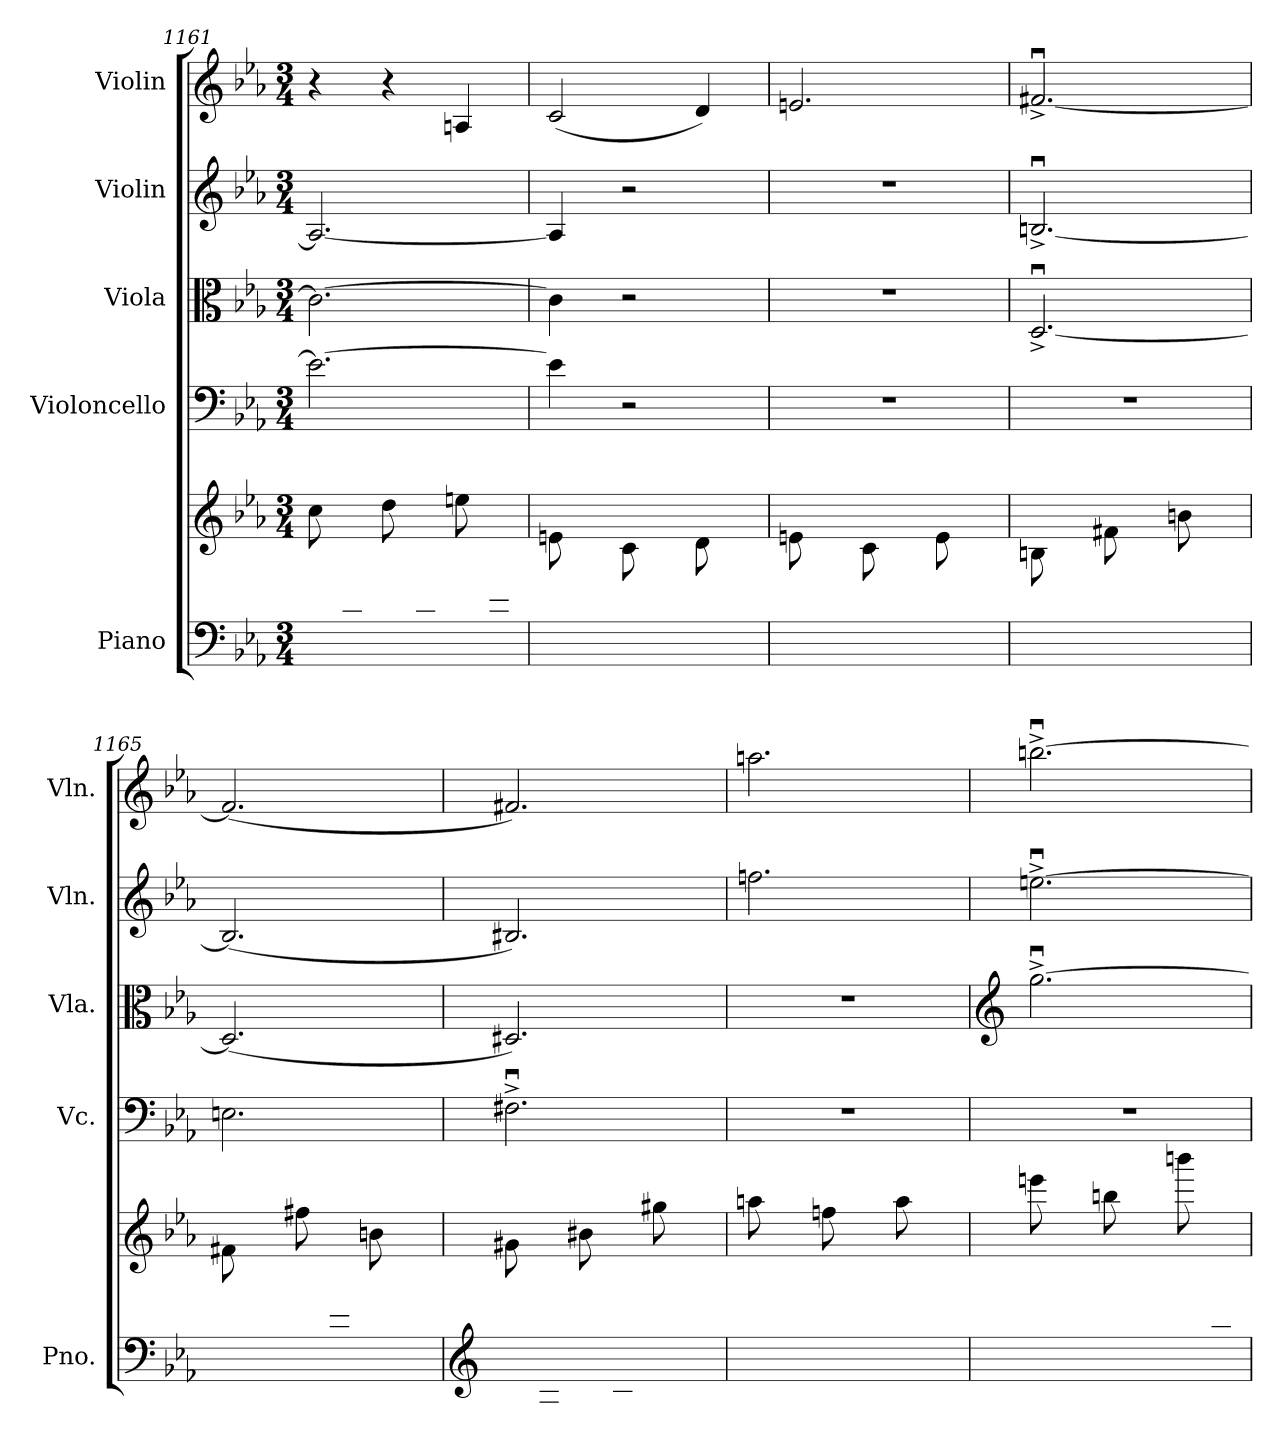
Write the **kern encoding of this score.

**kern	**kern	**kern	**kern	**kern	**kern
*part5	*part5	*part4	*part3	*part2	*part1
*staff6	*staff5	*staff4	*staff3	*staff2	*staff1
*I"Piano	*	*I"Violoncello	*I"Viola	*I"Violin	*I"Violin
*I'Pno.	*	*I'Vc.	*I'Vla.	*I'Vln.	*I'Vln.
!!LO:PB:g=z
*clefF4	*clefG2	*clefF4	*clefC3	*clefG2	*clefG2
*k[b-e-a-]	*k[b-e-a-]	*k[b-e-a-]	*k[b-e-a-]	*k[b-e-a-]	*k[b-e-a-]
*M3/4	*M3/4	*M3/4	*M3/4	*M3/4	*M3/4
=1161	=1161	=1161	=1161	=1161	=1161
*^	*	*	*	*	*
8ryy	2ryy	8cc\L	2.e\_	2.c\_	2.A/_	4r
8c/	.	8ryy	.	.	.	.
8ryy	.	8dd\	.	.	.	4r
8d/	.	8ryy	.	.	.	.
8ryy	4ryy	8een\	.	.	.	4An/
8en/J	.	8ryy	.	.	.	.
=1162	=1162	=1162	=1162	=1162	=1162	=1162
8ryy	2ryy	8en\L	4e\]	4c\]	4A/]	(2c/
8En/	.	8ryy	.	.	.	.
8ryy	.	8c\	2r	2r	2r	.
8C/	.	8ryy	.	.	.	.
8ryy	4ryy	8d\	.	.	.	4d/)
8D/J	.	8ryy	.	.	.	.
=1163	=1163	=1163	=1163	=1163	=1163	=1163
8ryy	2ryy	8en\L	2.r	2.r	2.r	2.en/
8En/	.	8ryy	.	.	.	.
8ryy	.	8c\	.	.	.	.
8C/	.	8ryy	.	.	.	.
8ryy	4ryy	8e\	.	.	.	.
8E/J	.	8ryy	.	.	.	.
=1164	=1164	=1164	=1164	=1164	=1164	=1164
8ryy	2ryy	8Bn\L	2.r	[2.Du^/	[2.Bnu^/	[2.f#Xu^/
8BBn/	.	8ryy	.	.	.	.
8ryy	.	8f#X\	.	.	.	.
8F#X/	.	8ryy	.	.	.	.
8ryy	4ryy	8bn\	.	.	.	.
8B/J	.	8ryy	.	.	.	.
!!LO:LB:g=z
=1165	=1165	=1165	=1165	=1165	=1165	=1165
8ryy	2ryy	8f#X\L	2.En\	(2.D/]	(2.B/]	(2.f#/]
8F#X/	.	8ryy	.	.	.	.
8ryy	.	8ff#X\	.	.	.	.
8f#/	.	8ryy	.	.	.	.
8ryy	4ryy	8bn\	.	.	.	.
8Bn/J	.	8ryy	.	.	.	.
=1166	=1166	=1166	=1166	=1166	=1166	=1166
*clefG2	*	*	*	*	*	*
8ryy	2ryy	8g#X\L	2.F#Xu^\	2.D#X/)	2.B#X/)	2.f#X/)
8G#X/	.	8ryy	.	.	.	.
8ryy	.	8b#X\	.	.	.	.
8B#X/	.	8ryy	.	.	.	.
8ryy	4ryy	8gg#X\	.	.	.	.
8g#X/J	.	8ryy	.	.	.	.
=1167	=1167	=1167	=1167	=1167	=1167	=1167
8ryy	2.ryy	8aan\L	2.r	2.r	2.ffn\	2.aan\
8an/	.	8ryy	.	.	.	.
8ryy	.	8ffn\	.	.	.	.
8fn/	.	8ryy	.	.	.	.
8ryy	.	8aa\	.	.	.	.
8a/J	.	8ryy	.	.	.	.
!!LO:PB:g=z
=1168	=1168	=1168	=1168	=1168	=1168	=1168
*	*	*	*	*clefG2	*	*
8ryy	4ryy	8eeen\L	2.r	[2.ggu^\	[2.eenu^\	[2.bbnu^\
8een/	.	8ryy	.	.	.	.
8ryy	2ryy	8bbn\	.	.	.	.
8bn/	.	8ryy	.	.	.	.
8ryy	.	8bbbn\	.	.	.	.
8bbn/J	.	8ryy	.	.	.	.
*v	*v	*	*	*	*	*
=	=	=	=	=	=
*-	*-	*-	*-	*-	*-
